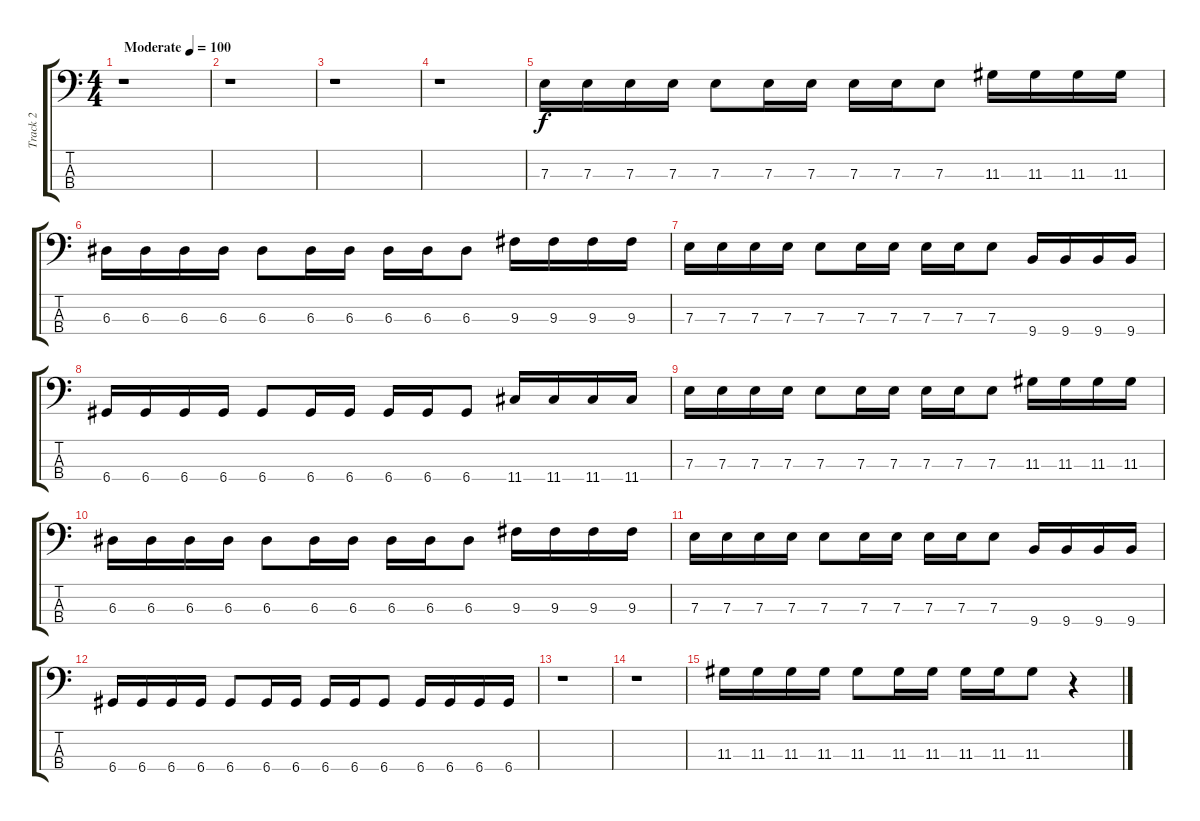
\track ("Track 2" "Track 2") {instrument electricbassfinger}
\staff {score tabs}
\tuning (G2 D2 A1 D1) {hide}
\ts (4 4)
\tempo (100 "Moderate")
\clef f4
\ks c
r.1{dy f instrument electricbassfinger} |
r.1 |
r.1 |
r.1 |
7.3.16 7.3.16 7.3.16 7.3.16 7.3.8 7.3.16 7.3.16 7.3.16 7.3.16 7.3.8 11.3.16 11.3.16 11.3.16 11.3.16 |
6.3.16 6.3.16 6.3.16 6.3.16 6.3.8 6.3.16 6.3.16 6.3.16 6.3.16 6.3.8 9.3.16 9.3.16 9.3.16 9.3.16 |
7.3.16 7.3.16 7.3.16 7.3.16 7.3.8 7.3.16 7.3.16 7.3.16 7.3.16 7.3.8 9.4.16 9.4.16 9.4.16 9.4.16 |
6.4.16 6.4.16 6.4.16 6.4.16 6.4.8 6.4.16 6.4.16 6.4.16 6.4.16 6.4.8 11.4.16 11.4.16 11.4.16 11.4.16 |
7.3.16 7.3.16 7.3.16 7.3.16 7.3.8 7.3.16 7.3.16 7.3.16 7.3.16 7.3.8 11.3.16 11.3.16 11.3.16 11.3.16 |
6.3.16 6.3.16 6.3.16 6.3.16 6.3.8 6.3.16 6.3.16 6.3.16 6.3.16 6.3.8 9.3.16 9.3.16 9.3.16 9.3.16 |
7.3.16 7.3.16 7.3.16 7.3.16 7.3.8 7.3.16 7.3.16 7.3.16 7.3.16 7.3.8 9.4.16 9.4.16 9.4.16 9.4.16 |
6.4.16 6.4.16 6.4.16 6.4.16 6.4.8 6.4.16 6.4.16 6.4.16 6.4.16 6.4.8 6.4.16 6.4.16 6.4.16 6.4.16 |
r.1 |
r.1 |
11.3.16 11.3.16 11.3.16 11.3.16 11.3.8 11.3.16 11.3.16 11.3.16 11.3.16 11.3.8 r.4
